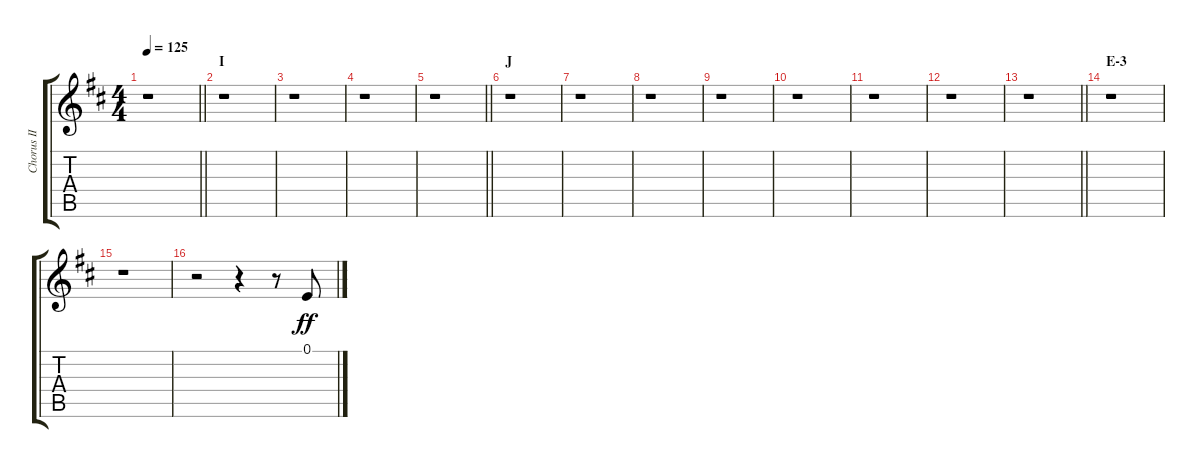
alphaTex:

\track ("Chorus II" "Chorus II") {instrument voiceoohs}
\staff {score tabs}
\tuning (E4 B3 G3 D3 A2 E2) {hide}
\ts (4 4)
\tempo 125
\clef g2
\barLineRight lightlight
\ks d
r.1{dy ff} |
\section ("" "I")
r.1 |
r.1 |
r.1 |
\barLineRight lightlight
r.1 |
\section ("" "J")
r.1 |
r.1 |
r.1 |
r.1 |
r.1 |
r.1 |
r.1 |
\barLineRight lightlight
r.1 |
\section ("" "E-3")
r.1 |
r.1 |
r.2 r.4 r.8 0.1.8
